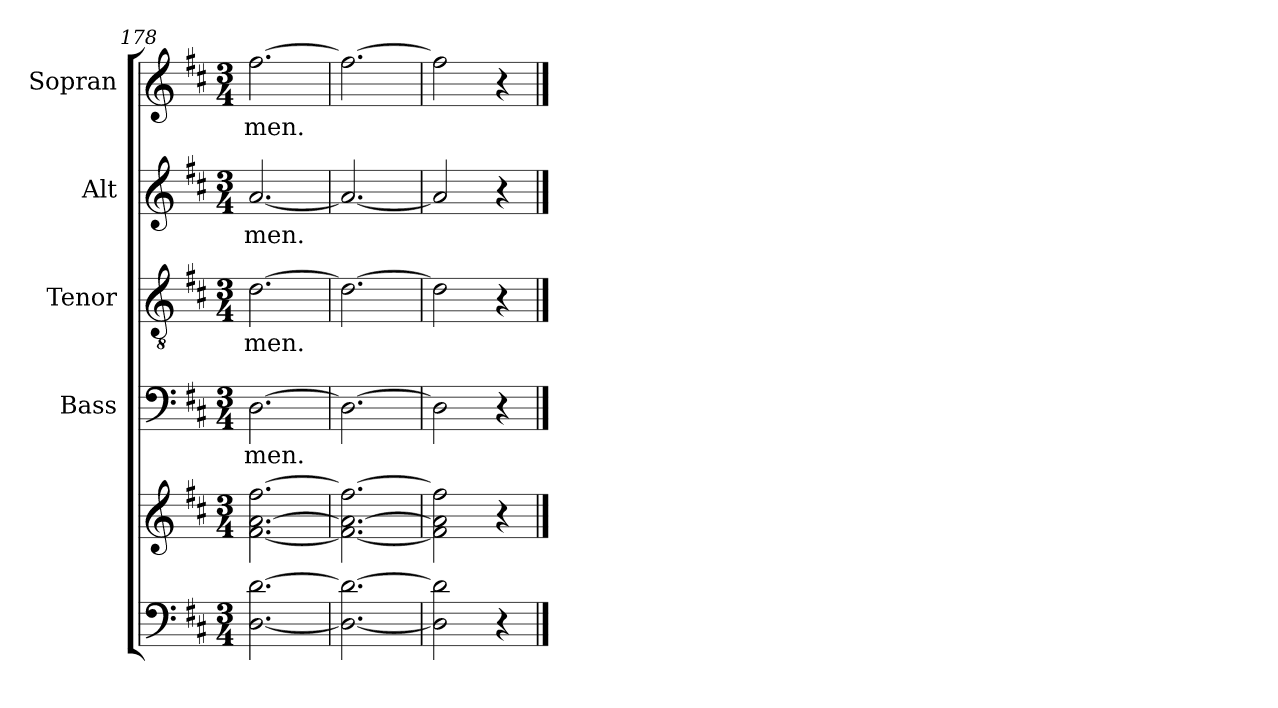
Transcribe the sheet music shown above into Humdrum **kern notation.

**kern	**kern	**kern	**text	**kern	**text	**kern	**text	**kern	**text
*part5	*part5	*part4	*part4	*part3	*part3	*part2	*part2	*part1	*part1
*staff6	*staff5	*staff4	*staff4	*staff3	*staff3	*staff2	*staff2	*staff1	*staff1
*	*	*I"Bass	*	*I"Tenor	*	*I"Alt	*	*I"Sopran	*
*	*	*I'B.	*	*I'T.	*	*I'A.	*	*I'S.	*
*clefF4	*clefG2	*clefF4	*	*clefGv2	*	*clefG2	*	*clefG2	*
*k[f#c#]	*k[f#c#]	*k[f#c#]	*	*k[f#c#]	*	*k[f#c#]	*	*k[f#c#]	*
*D:	*D:	*D:	*	*D:	*	*D:	*	*D:	*
*M3/4	*M3/4	*M3/4	*	*M3/4	*	*M3/4	*	*M3/4	*
=178	=178	=178	=178	=178	=178	=178	=178	=178	=178
!	!	!	!LO:LY:b	!	!LO:LY:b	!	!LO:LY:b	!	!LO:LY:b
[2.D\ [2.d\	[2.f#\ [2.a\ [2.ff#\	[2.D\	-men.	[2.d\	-men.	[2.a/	-men.	[2.ff#\	-men.
=179	=179	=179	=179	=179	=179	=179	=179	=179	=179
2.D\_ 2.d\_	2.f#\_ 2.a\_ 2.ff#\_	2.D\_	.	2.d\_	.	2.a/_	.	2.ff#\_	.
=180	=180	=180	=180	=180	=180	=180	=180	=180	=180
2D\] 2d\]	2f#\] 2a\] 2ff#\]	2D\]	.	2d\]	.	2a/]	.	2ff#\]	.
4r	4r	4r	.	4r	.	4r	.	4r	.
==	==	==	==	==	==	==	==	==	==
*-	*-	*-	*-	*-	*-	*-	*-	*-	*-
